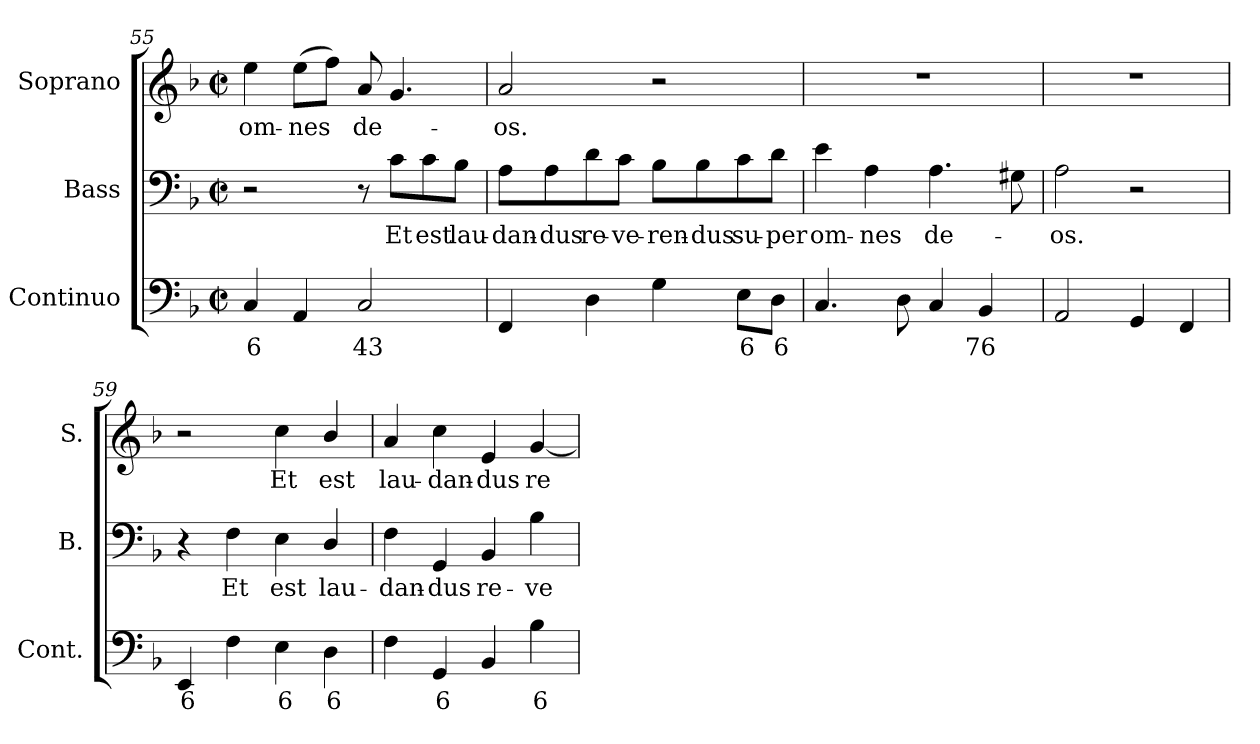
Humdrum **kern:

**kern	**text	**kern	**text	**kern	**text
*part3	*part3	*part2	*part2	*part1	*part1
*staff3	*staff3	*staff2	*staff2	*staff1	*staff1
*I"Continuo	*	*I"Bass	*	*I"Soprano	*
*I'Cont.	*	*I'B.	*	*I'S.	*
!!LO:PB:g=z
*clefF4	*	*clefF4	*	*clefG2	*
*k[b-]	*	*k[b-]	*	*k[b-]	*
*F:	*	*F:	*	*F:	*
*M2/2	*	*M2/2	*	*M2/2	*
*met(c|)	*	*met(c|)	*	*met(c|)	*
=55	=55	=55	=55	=55	=55
!	!LO:LY:b:color=#000000	!	!	!	!
!	!	!	!	!	!LO:LY:b:color=#000000
4Ci/	6	2r	.	4eei\	om-
!	!	!	!	!	!LO:LY:b:color=#000000
4AAi/	.	.	.	(8eei\L	-nes
.	.	.	.	8ffi\J)	.
!	!LO:LY:b:color=#000000	!	!	!	!
!	!	!	!	!	!LO:LY:b:color=#000000
2Ci/	43	8r	.	8ai/	de-
!	!	!	!LO:LY:b:color=#000000	!	!
.	.	8ci\L	Et	4.gi/	.
!	!	!	!LO:LY:b:color=#000000	!	!
.	.	8ci\	est	.	.
!	!	!	!LO:LY:b:color=#000000	!	!
.	.	8B-i\J	lau-	.	.
=56	=56	=56	=56	=56	=56
!	!	!	!LO:LY:b:color=#000000	!	!
!	!	!	!	!	!LO:LY:b:color=#000000
4FFi/	.	8Ai\L	-dan-	2ai/	-os.
!	!	!	!LO:LY:b:color=#000000	!	!
.	.	8Ai\	-dus	.	.
!	!	!	!LO:LY:b:color=#000000	!	!
4Di\	.	8di\	re-	.	.
!	!	!	!LO:LY:b:color=#000000	!	!
.	.	8ci\J	-ve-	.	.
!	!	!	!LO:LY:b:color=#000000	!	!
4Gi\	.	8B-i\L	-ren-	2r	.
!	!	!	!LO:LY:b:color=#000000	!	!
.	.	8B-i\	-dus	.	.
!	!LO:LY:b:color=#000000	!	!	!	!
!	!	!	!LO:LY:b:color=#000000	!	!
8Ei\L	6	8ci\	su-	.	.
!	!LO:LY:b:color=#000000	!	!	!	!
!	!	!	!LO:LY:b:color=#000000	!	!
8Di\J	6	8di\J	-per	.	.
=57	=57	=57	=57	=57	=57
!	!	!	!LO:LY:b:color=#000000	!	!
4.Ci/	.	4ei\	om-	1r	.
!	!	!	!LO:LY:b:color=#000000	!	!
.	.	4Ai\	-nes	.	.
8Di\	.	.	.	.	.
!	!	!	!LO:LY:b:color=#000000	!	!
4Ci/	.	4.Ai\	de-	.	.
!	!LO:LY:b:color=#000000	!	!	!	!
4BB-i/	76	.	.	.	.
.	.	8G#Xi\	.	.	.
=58	=58	=58	=58	=58	=58
!	!	!	!LO:LY:b:color=#000000	!	!
2AAi/	.	2Ai\	-os.	1r	.
4GGi/	.	2r	.	.	.
4FFi/	.	.	.	.	.
=59	=59	=59	=59	=59	=59
!	!LO:LY:b:color=#000000	!	!	!	!
4EEi/	6	4r	.	2r	.
!	!	!	!LO:LY:b:color=#000000	!	!
4Fi\	.	4Fi\	Et	.	.
!	!LO:LY:b:color=#000000	!	!	!	!
!	!	!	!LO:LY:b:color=#000000	!	!
!	!	!	!	!	!LO:LY:b:color=#000000
4Ei\	6	4Ei\	est	4cci\	Et
!	!LO:LY:b:color=#000000	!	!	!	!
!	!	!	!LO:LY:b:color=#000000	!	!
!	!	!	!	!	!LO:LY:b:color=#000000
4Di\	6	4Di/	lau-	4b-i/	est
!!LO:LB:g=z
=60	=60	=60	=60	=60	=60
!	!	!	!LO:LY:b:color=#000000	!	!
!	!	!	!	!	!LO:LY:b:color=#000000
4Fi\	.	4Fi\	-dan-	4ai/	lau-
!	!LO:LY:b:color=#000000	!	!	!	!
!	!	!	!LO:LY:b:color=#000000	!	!
!	!	!	!	!	!LO:LY:b:color=#000000
4GGi/	6	4GGi/	-dus	4cci\	-dan-
!	!	!	!LO:LY:b:color=#000000	!	!
!	!	!	!	!	!LO:LY:b:color=#000000
4BB-i/	.	4BB-i/	re-	4ei/	-dus
!	!LO:LY:b:color=#000000	!	!	!	!
!	!	!	!LO:LY:b:color=#000000	!	!
!	!	!	!	!	!LO:LY:b:color=#000000
4B-i\	6	4B-i\	-ve-	[4gi/	re-
=	=	=	=	=	=
*-	*-	*-	*-	*-	*-
